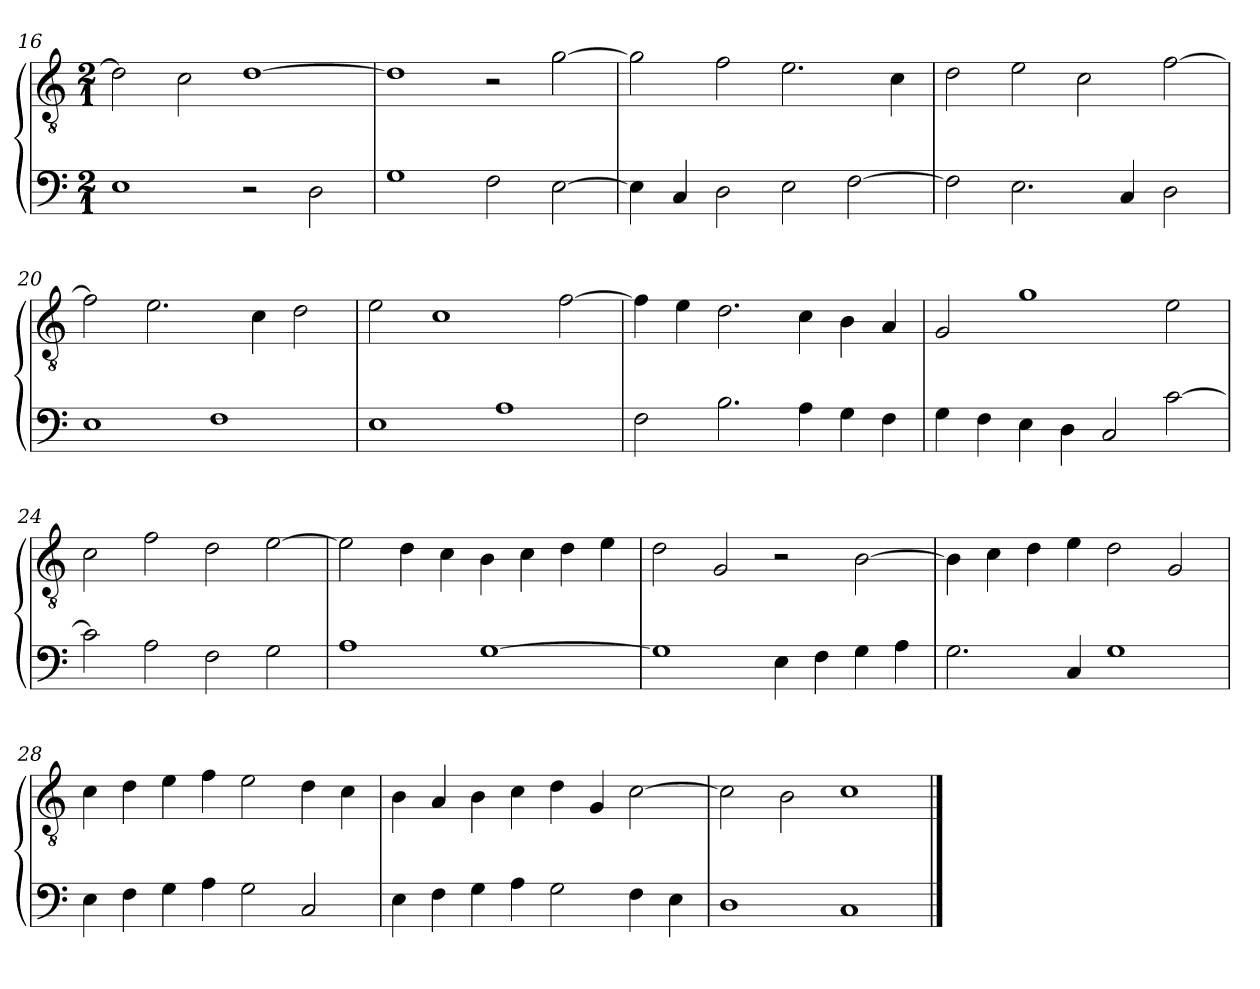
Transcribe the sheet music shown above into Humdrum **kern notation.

**kern	**kern
*part2	*part1
*staff2	*staff1
*clefF4	*clefGv2
*k[]	*k[]
*M2/1	*M2/1
=16	=16
1E	2d]
.	2c
2r	[1d
2D	.
=17	=17
1G	1d]
2F	2r
[2E	[2g
=18	=18
4E]	2g]
4C	.
2D	2f
2E	2.e
[2F	.
.	4c
=19	=19
2F]	2d
2.E	2e
.	2c
4C	.
2D	[2f
=20	=20
1E	2f]
.	2.e
1F	.
.	4c
.	2d
=21	=21
1E	2e
.	1c
1A	.
.	[2f
=22	=22
2F	4f]
.	4e
2.B	2.d
4A	4c
4G	4B
4F	4A
=23	=23
4G	2G
4F	.
4E	1g
4D	.
2C	.
[2c	2e
=24	=24
2c]	2c
2A	2f
2F	2d
2G	[2e
=25	=25
1A	2e]
.	4d
.	4c
[1G	4B
.	4c
.	4d
.	4e
=26	=26
1G]	2d
.	2G
4E	2r
4F	.
4G	[2B
4A	.
=27	=27
2.G	4B]
.	4c
.	4d
4C	4e
1G	2d
.	2G
=28	=28
4E	4c
4F	4d
4G	4e
4A	4f
2G	2e
2C	4d
.	4c
=29	=29
4E	4B
4F	4A
4G	4B
4A	4c
2G	4d
.	4G
4F	[2c
4E	.
=30	=30
1D	2c]
.	2B
1C	1c
==	==
*-	*-
